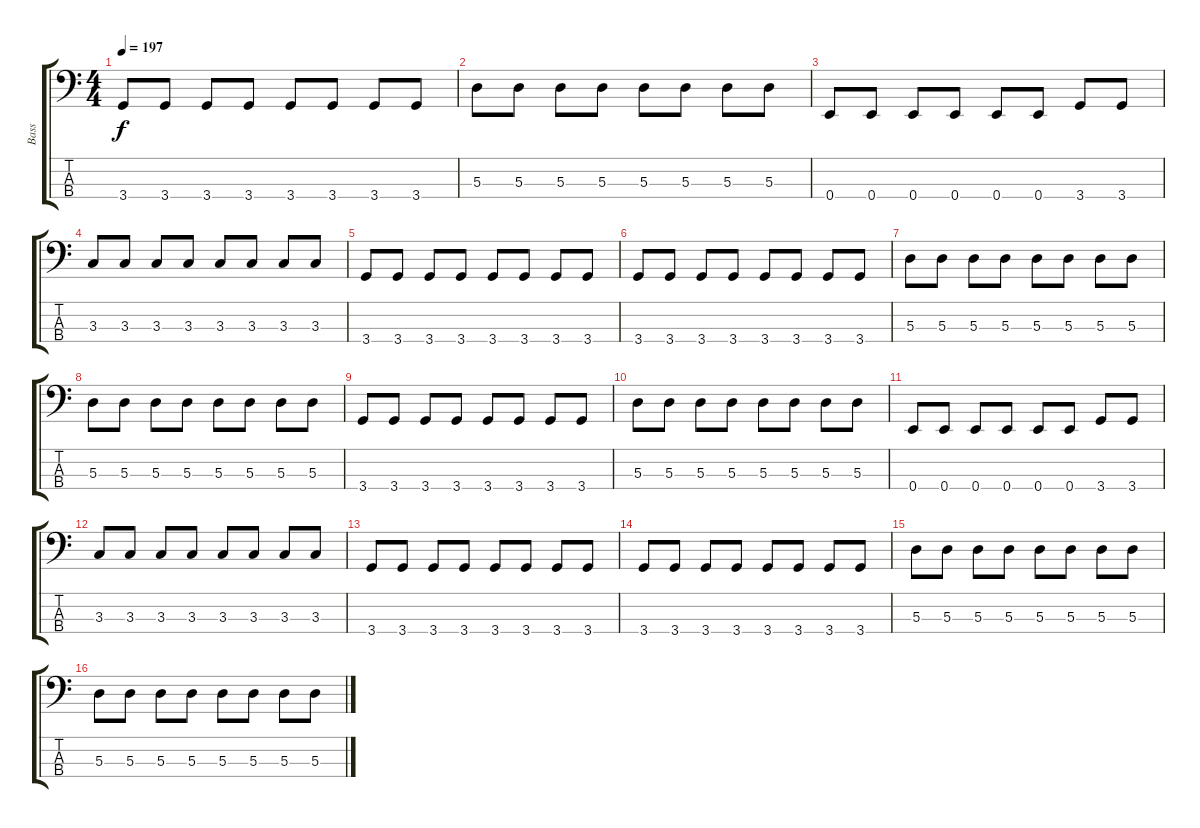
\track ("Bass" "Bass") {instrument electricbassfinger}
\staff {score tabs}
\tuning (G2 D2 A1 E1) {hide}
\ts (4 4)
\tempo 197
\clef f4
\ks c
3.4.8{dy f} 3.4.8 3.4.8 3.4.8 3.4.8 3.4.8 3.4.8 3.4.8 |
5.3.8 5.3.8 5.3.8 5.3.8 5.3.8 5.3.8 5.3.8 5.3.8 |
0.4.8 0.4.8 0.4.8 0.4.8 0.4.8 0.4.8 3.4.8 3.4.8 |
3.3.8 3.3.8 3.3.8 3.3.8 3.3.8 3.3.8 3.3.8 3.3.8 |
3.4.8 3.4.8 3.4.8 3.4.8 3.4.8 3.4.8 3.4.8 3.4.8 |
3.4.8 3.4.8 3.4.8 3.4.8 3.4.8 3.4.8 3.4.8 3.4.8 |
5.3.8 5.3.8 5.3.8 5.3.8 5.3.8 5.3.8 5.3.8 5.3.8 |
5.3.8 5.3.8 5.3.8 5.3.8 5.3.8 5.3.8 5.3.8 5.3.8 |
3.4.8 3.4.8 3.4.8 3.4.8 3.4.8 3.4.8 3.4.8 3.4.8 |
5.3.8 5.3.8 5.3.8 5.3.8 5.3.8 5.3.8 5.3.8 5.3.8 |
0.4.8 0.4.8 0.4.8 0.4.8 0.4.8 0.4.8 3.4.8 3.4.8 |
3.3.8 3.3.8 3.3.8 3.3.8 3.3.8 3.3.8 3.3.8 3.3.8 |
3.4.8 3.4.8 3.4.8 3.4.8 3.4.8 3.4.8 3.4.8 3.4.8 |
3.4.8 3.4.8 3.4.8 3.4.8 3.4.8 3.4.8 3.4.8 3.4.8 |
5.3.8 5.3.8 5.3.8 5.3.8 5.3.8 5.3.8 5.3.8 5.3.8 |
5.3.8 5.3.8 5.3.8 5.3.8 5.3.8 5.3.8 5.3.8 5.3.8
